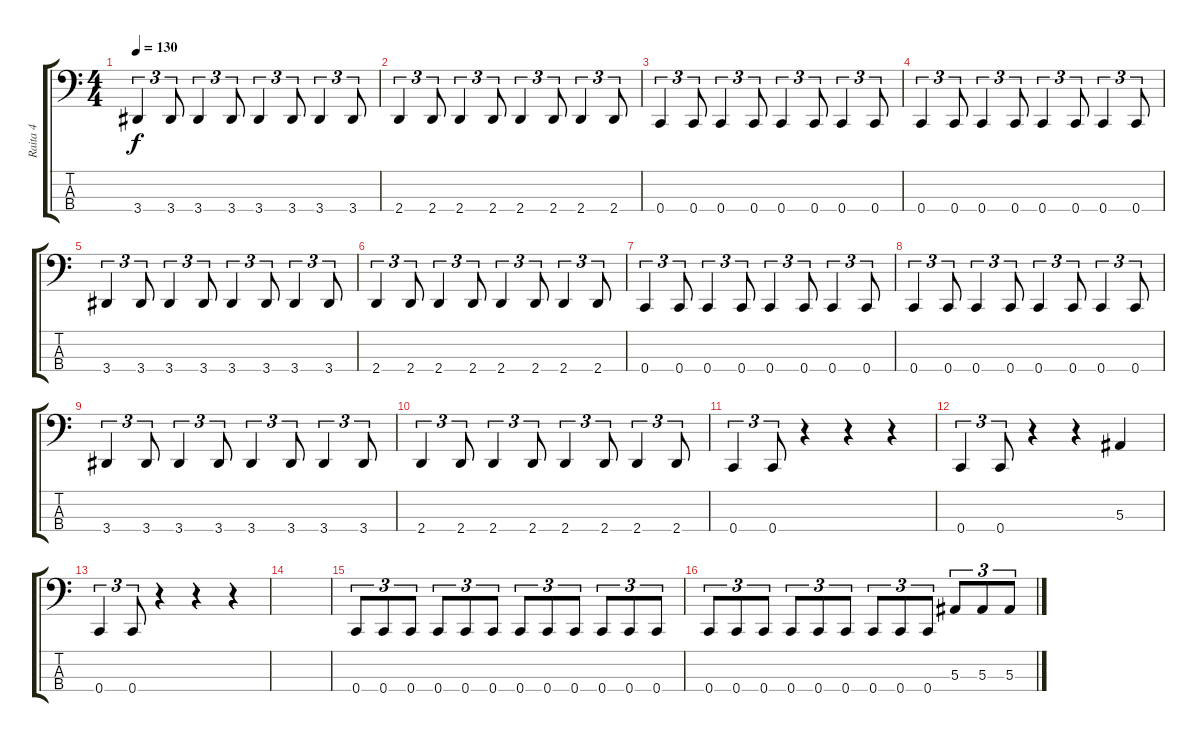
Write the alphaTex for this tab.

\track ("Raita 4" "Raita 4") {instrument electricbasspick}
\staff {score tabs}
\tuning (Eb2 Bb1 F1 C1) {hide}
\ts (4 4)
\tempo 130
\clef f4
\ks c
3.4.4{tu (3 2) dy f} 3.4.8{tu (3 2)} 3.4.4{tu (3 2)} 3.4.8{tu (3 2)} 3.4.4{tu (3 2)} 3.4.8{tu (3 2)} 3.4.4{tu (3 2)} 3.4.8{tu (3 2)} |
2.4.4{tu (3 2)} 2.4.8{tu (3 2)} 2.4.4{tu (3 2)} 2.4.8{tu (3 2)} 2.4.4{tu (3 2)} 2.4.8{tu (3 2)} 2.4.4{tu (3 2)} 2.4.8{tu (3 2)} |
0.4.4{tu (3 2)} 0.4.8{tu (3 2)} 0.4.4{tu (3 2)} 0.4.8{tu (3 2)} 0.4.4{tu (3 2)} 0.4.8{tu (3 2)} 0.4.4{tu (3 2)} 0.4.8{tu (3 2)} |
0.4.4{tu (3 2)} 0.4.8{tu (3 2)} 0.4.4{tu (3 2)} 0.4.8{tu (3 2)} 0.4.4{tu (3 2)} 0.4.8{tu (3 2)} 0.4.4{tu (3 2)} 0.4.8{tu (3 2)} |
3.4.4{tu (3 2)} 3.4.8{tu (3 2)} 3.4.4{tu (3 2)} 3.4.8{tu (3 2)} 3.4.4{tu (3 2)} 3.4.8{tu (3 2)} 3.4.4{tu (3 2)} 3.4.8{tu (3 2)} |
2.4.4{tu (3 2)} 2.4.8{tu (3 2)} 2.4.4{tu (3 2)} 2.4.8{tu (3 2)} 2.4.4{tu (3 2)} 2.4.8{tu (3 2)} 2.4.4{tu (3 2)} 2.4.8{tu (3 2)} |
0.4.4{tu (3 2)} 0.4.8{tu (3 2)} 0.4.4{tu (3 2)} 0.4.8{tu (3 2)} 0.4.4{tu (3 2)} 0.4.8{tu (3 2)} 0.4.4{tu (3 2)} 0.4.8{tu (3 2)} |
0.4.4{tu (3 2)} 0.4.8{tu (3 2)} 0.4.4{tu (3 2)} 0.4.8{tu (3 2)} 0.4.4{tu (3 2)} 0.4.8{tu (3 2)} 0.4.4{tu (3 2)} 0.4.8{tu (3 2)} |
3.4.4{tu (3 2)} 3.4.8{tu (3 2)} 3.4.4{tu (3 2)} 3.4.8{tu (3 2)} 3.4.4{tu (3 2)} 3.4.8{tu (3 2)} 3.4.4{tu (3 2)} 3.4.8{tu (3 2)} |
2.4.4{tu (3 2)} 2.4.8{tu (3 2)} 2.4.4{tu (3 2)} 2.4.8{tu (3 2)} 2.4.4{tu (3 2)} 2.4.8{tu (3 2)} 2.4.4{tu (3 2)} 2.4.8{tu (3 2)} |
0.4.4{tu (3 2)} 0.4.8{tu (3 2)} r.4 r.4 r.4 |
0.4.4{tu (3 2)} 0.4.8{tu (3 2)} r.4 r.4 5.3.4 |
0.4.4{tu (3 2)} 0.4.8{tu (3 2)} r.4 r.4 r.4 |
|
0.4.8{tu (3 2)} 0.4.8{tu (3 2)} 0.4.8{tu (3 2)} 0.4.8{tu (3 2)} 0.4.8{tu (3 2)} 0.4.8{tu (3 2)} 0.4.8{tu (3 2)} 0.4.8{tu (3 2)} 0.4.8{tu (3 2)} 0.4.8{tu (3 2)} 0.4.8{tu (3 2)} 0.4.8{tu (3 2)} |
0.4.8{tu (3 2)} 0.4.8{tu (3 2)} 0.4.8{tu (3 2)} 0.4.8{tu (3 2)} 0.4.8{tu (3 2)} 0.4.8{tu (3 2)} 0.4.8{tu (3 2)} 0.4.8{tu (3 2)} 0.4.8{tu (3 2)} 5.3.8{tu (3 2)} 5.3.8{tu (3 2)} 5.3.8{tu (3 2)}
